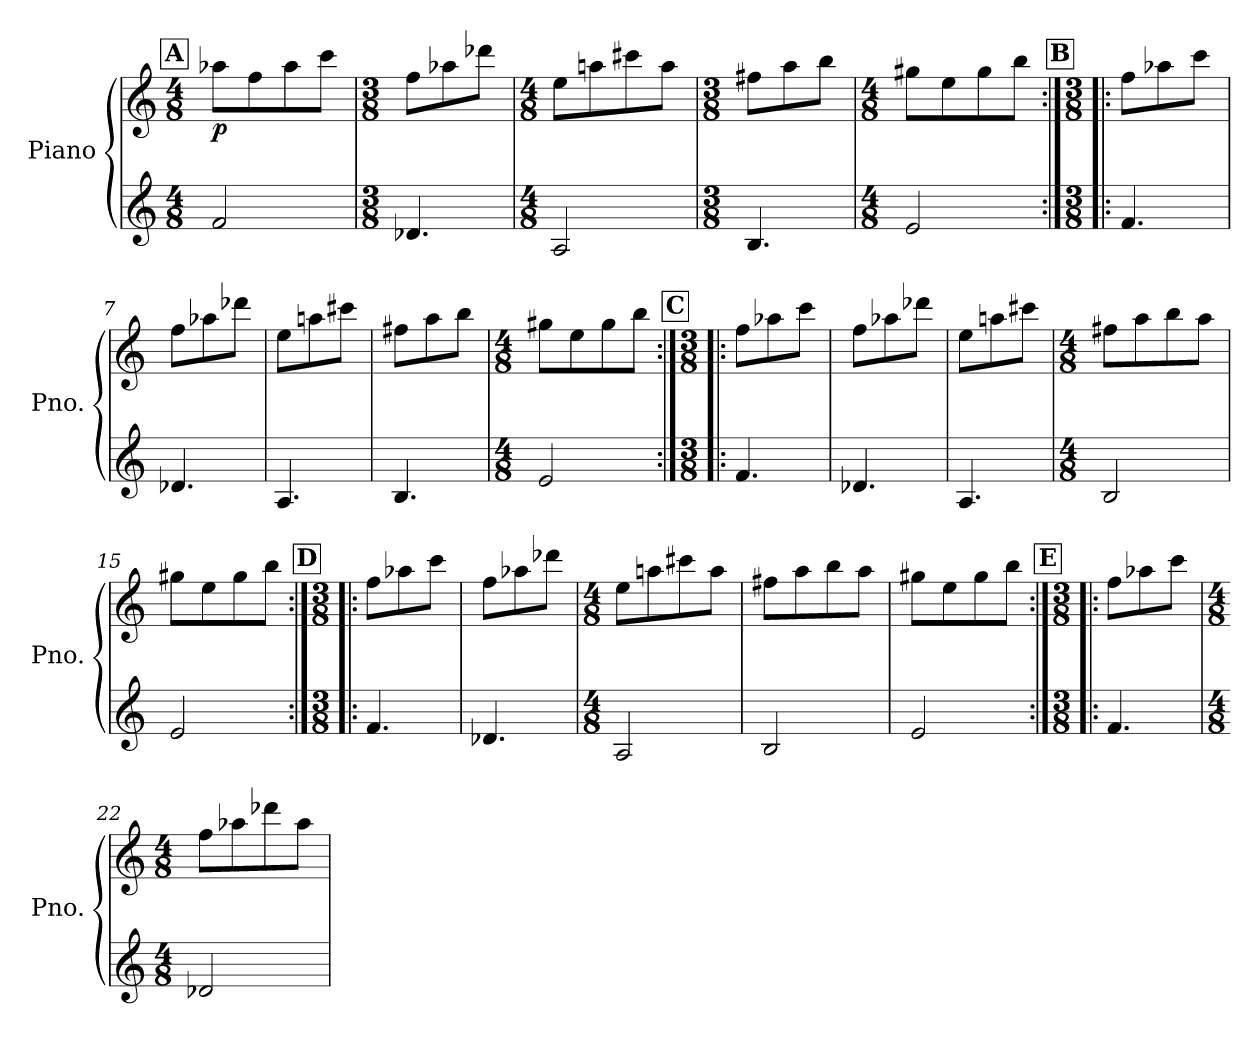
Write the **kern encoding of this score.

**kern	**kern	**dynam
*part1	*part1	*part1
*staff2	*staff1	*staff1/2
*I"Piano	*	*
*I'Pno.	*	*
*clefG2	*clefG2	*
*k[]	*k[]	*
*M4/8	*M4/8	*
*MM250	*MM250	*
!!LO:REH:place=s1:a:B:fs=14:t=A
=1	=1	=1
!	!	!LO:DY:b
2f/	8aa-X\L	p
.	8ff\	.
.	8aa-\	.
.	8ccc\J	.
=2	=2	=2
*M3/8	*M3/8	*
4.d-X/	8ff\L	.
.	8aa-X\	.
.	8ddd-X\J	.
=3	=3	=3
*M4/8	*M4/8	*
2A/	8ee\L	.
.	8aan\	.
.	8ccc#X\	.
.	8aa\J	.
=4	=4	=4
*M3/8	*M3/8	*
4.B/	8ff#X\L	.
.	8aa\	.
.	8bb\J	.
=5	=5	=5
*M4/8	*M4/8	*
2e/	8gg#X\L	.
.	8ee\	.
.	8gg#\	.
.	8bb\J	.
!!LO:REH:place=s1:a:B:fs=14:t=B
=6:|!|:	=6:|!|:	=6:|!|:
*M3/8	*M3/8	*
4.f/	8ff\L	.
.	8aa-X\	.
.	8ccc\J	.
=7	=7	=7
4.d-X/	8ff\L	.
.	8aa-X\	.
.	8ddd-X\J	.
=8	=8	=8
4.A/	8ee\L	.
.	8aan\	.
.	8ccc#X\J	.
=9	=9	=9
4.B/	8ff#X\L	.
.	8aa\	.
.	8bb\J	.
=10	=10	=10
*M4/8	*M4/8	*
2e/	8gg#X\L	.
.	8ee\	.
.	8gg#\	.
.	8bb\J	.
!!LO:LB:g=z
!!LO:REH:place=s1:a:B:fs=14:t=C
=11:|!|:	=11:|!|:	=11:|!|:
*M3/8	*M3/8	*
4.f/	8ff\L	.
.	8aa-X\	.
.	8ccc\J	.
=12	=12	=12
4.d-X/	8ff\L	.
.	8aa-X\	.
.	8ddd-X\J	.
=13	=13	=13
4.A/	8ee\L	.
.	8aan\	.
.	8ccc#X\J	.
=14	=14	=14
*M4/8	*M4/8	*
2B/	8ff#X\L	.
.	8aa\	.
.	8bb\	.
.	8aa\J	.
=15	=15	=15
2e/	8gg#X\L	.
.	8ee\	.
.	8gg#\	.
.	8bb\J	.
!!LO:REH:place=s1:a:B:fs=14:t=D
=16:|!|:	=16:|!|:	=16:|!|:
*M3/8	*M3/8	*
4.f/	8ff\L	.
.	8aa-X\	.
.	8ccc\J	.
=17	=17	=17
4.d-X/	8ff\L	.
.	8aa-X\	.
.	8ddd-X\J	.
=18	=18	=18
*M4/8	*M4/8	*
2A/	8ee\L	.
.	8aan\	.
.	8ccc#X\	.
.	8aa\J	.
=19	=19	=19
2B/	8ff#X\L	.
.	8aa\	.
.	8bb\	.
.	8aa\J	.
=20	=20	=20
2e/	8gg#X\L	.
.	8ee\	.
.	8gg#\	.
.	8bb\J	.
!!LO:LB:g=z
!!LO:REH:place=s1:a:B:fs=14:t=E
=21:|!|:	=21:|!|:	=21:|!|:
*M3/8	*M3/8	*
4.f/	8ff\L	.
.	8aa-X\	.
.	8ccc\J	.
=22	=22	=22
*M4/8	*M4/8	*
2d-X/	8ff\L	.
.	8aa-X\	.
.	8ddd-X\	.
.	8aa-\J	.
=	=	=
*-	*-	*-
